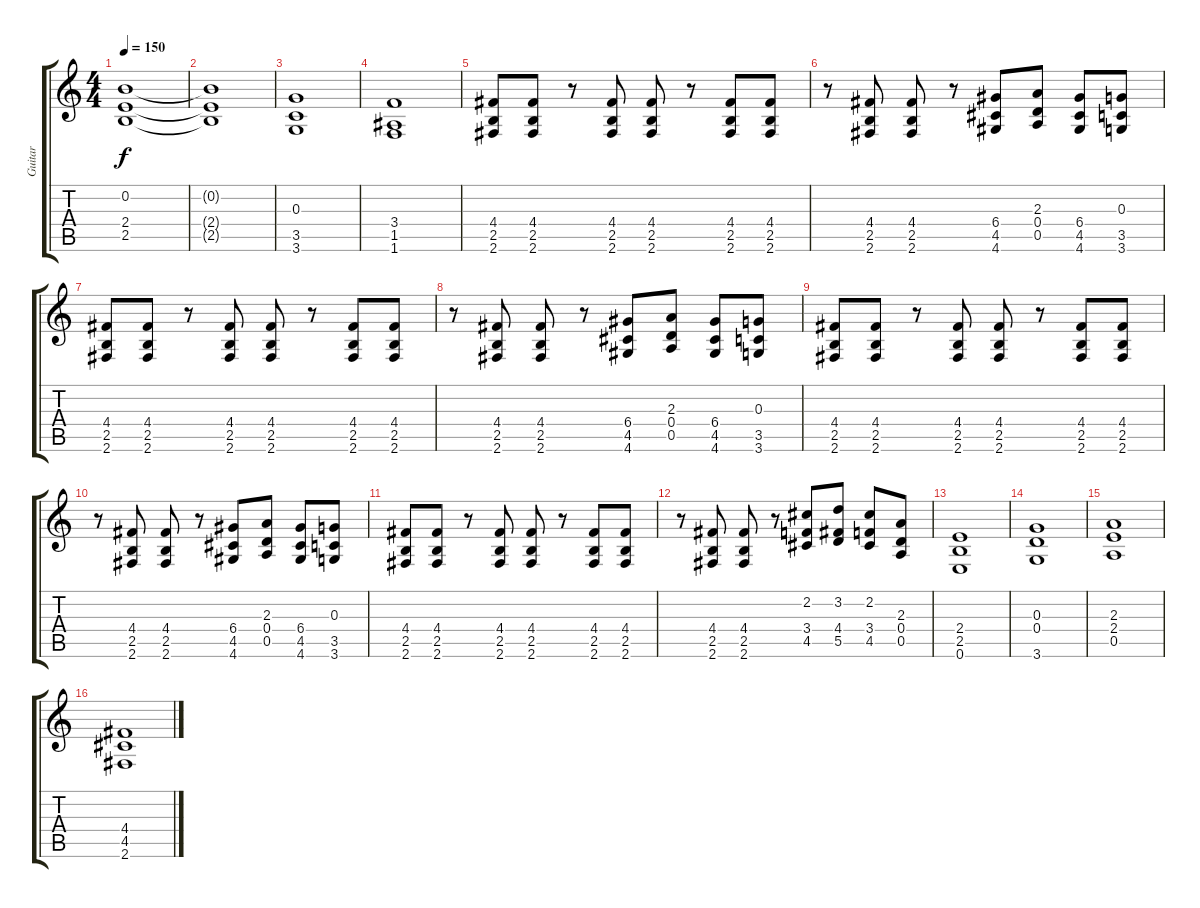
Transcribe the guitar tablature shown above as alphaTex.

\track ("Guitar" "Guitar") {instrument distortionguitar}
\staff {score tabs}
\tuning (E4 B3 G3 D3 A2 E2) {hide}
\ts (4 4)
\tempo 150
\clef g2
\ks c
(0.2 2.4 2.5).1{dy f} |
(0.2{t} 2.4{t} 2.5{t}).1 |
(0.3 3.5 3.6).1 |
(3.4 1.5 1.6).1 |
(4.4 2.5 2.6).8 (4.4 2.5 2.6).8 r.8 (4.4 2.5 2.6).8 (4.4 2.5 2.6).8 r.8 (4.4 2.5 2.6).8 (4.4 2.5 2.6).8 |
r.8 (4.4 2.5 2.6).8 (4.4 2.5 2.6).8 r.8 (6.4 4.5 4.6).8 (2.3 0.4 0.5).8 (6.4 4.5 4.6).8 (0.3 3.5 3.6).8 |
(4.4 2.5 2.6).8 (4.4 2.5 2.6).8 r.8 (4.4 2.5 2.6).8 (4.4 2.5 2.6).8 r.8 (4.4 2.5 2.6).8 (4.4 2.5 2.6).8 |
r.8 (4.4 2.5 2.6).8 (4.4 2.5 2.6).8 r.8 (6.4 4.5 4.6).8 (2.3 0.4 0.5).8 (6.4 4.5 4.6).8 (0.3 3.5 3.6).8 |
(4.4 2.5 2.6).8 (4.4 2.5 2.6).8 r.8 (4.4 2.5 2.6).8 (4.4 2.5 2.6).8 r.8 (4.4 2.5 2.6).8 (4.4 2.5 2.6).8 |
r.8 (4.4 2.5 2.6).8 (4.4 2.5 2.6).8 r.8 (6.4 4.5 4.6).8 (2.3 0.4 0.5).8 (6.4 4.5 4.6).8 (0.3 3.5 3.6).8 |
(4.4 2.5 2.6).8 (4.4 2.5 2.6).8 r.8 (4.4 2.5 2.6).8 (4.4 2.5 2.6).8 r.8 (4.4 2.5 2.6).8 (4.4 2.5 2.6).8 |
r.8 (4.4 2.5 2.6).8 (4.4 2.5 2.6).8 r.8 (2.2 3.4 4.5).8 (3.2 4.4 5.5).8 (2.2 3.4 4.5).8 (2.3 0.4 0.5).8 |
(2.4 2.5 0.6).1 |
(0.3 0.4 3.6).1 |
(2.3 2.4 0.5).1 |
(4.4 4.5 2.6).1
